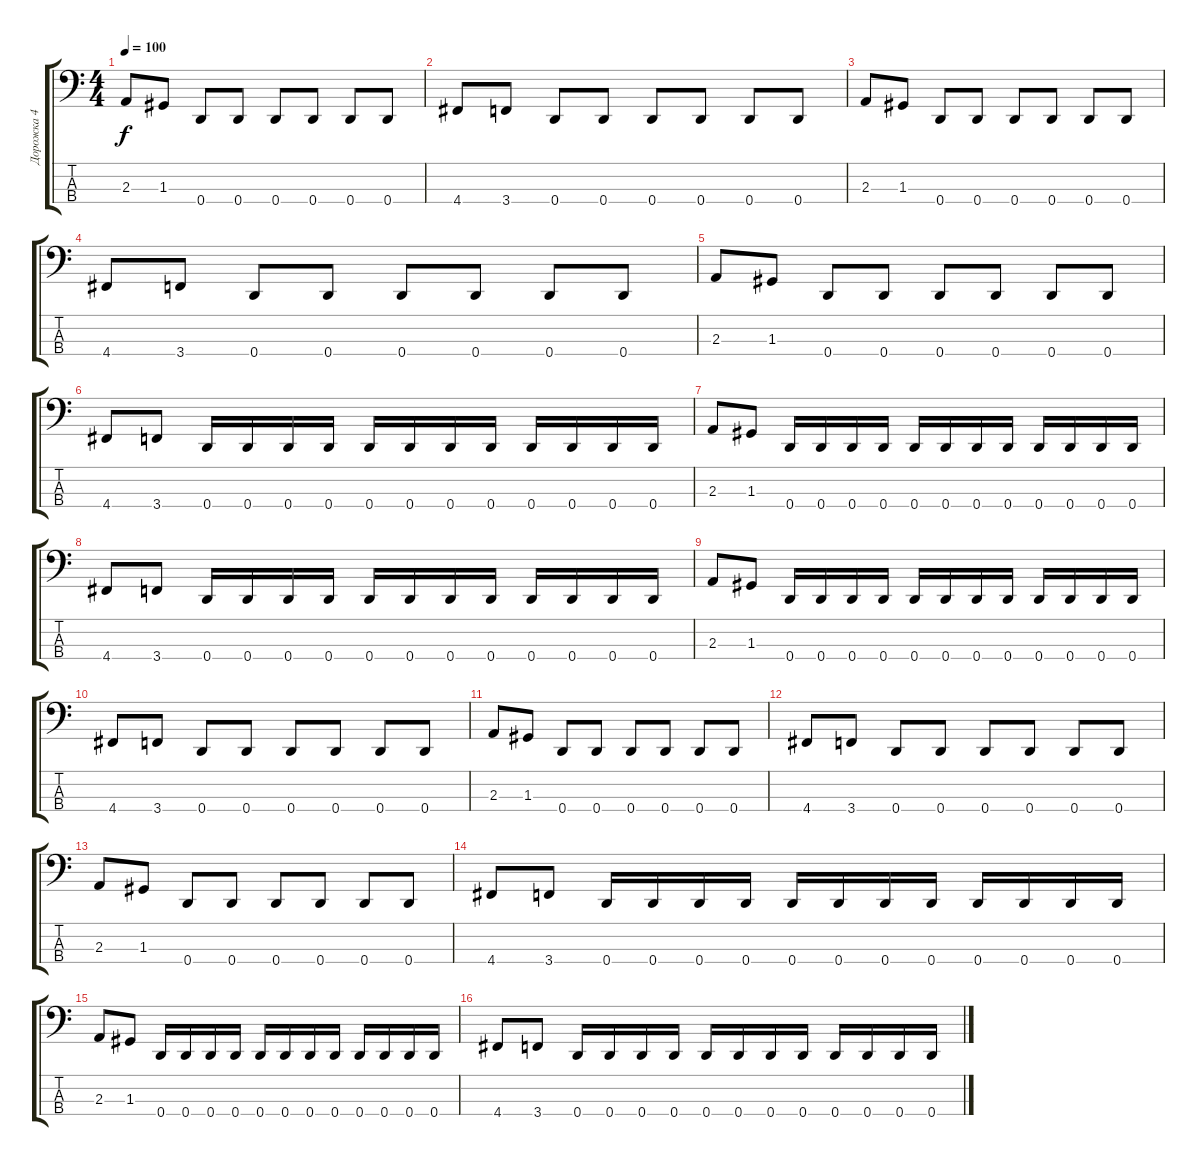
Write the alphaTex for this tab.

\track ("Дорожка 4" "Дорожка 4") {instrument electricbasspick}
\staff {score tabs}
\tuning (F2 C2 G1 D1) {hide}
\ts (4 4)
\tempo 100
\clef f4
\ks c
2.3.8{dy f} 1.3.8 0.4.8 0.4.8 0.4.8 0.4.8 0.4.8 0.4.8 |
4.4.8 3.4.8 0.4.8 0.4.8 0.4.8 0.4.8 0.4.8 0.4.8 |
2.3.8 1.3.8 0.4.8 0.4.8 0.4.8 0.4.8 0.4.8 0.4.8 |
4.4.8 3.4.8 0.4.8 0.4.8 0.4.8 0.4.8 0.4.8 0.4.8 |
2.3.8 1.3.8 0.4.8 0.4.8 0.4.8 0.4.8 0.4.8 0.4.8 |
4.4.8 3.4.8 0.4.16 0.4.16 0.4.16 0.4.16 0.4.16 0.4.16 0.4.16 0.4.16 0.4.16 0.4.16 0.4.16 0.4.16 |
2.3.8 1.3.8 0.4.16 0.4.16 0.4.16 0.4.16 0.4.16 0.4.16 0.4.16 0.4.16 0.4.16 0.4.16 0.4.16 0.4.16 |
4.4.8 3.4.8 0.4.16 0.4.16 0.4.16 0.4.16 0.4.16 0.4.16 0.4.16 0.4.16 0.4.16 0.4.16 0.4.16 0.4.16 |
2.3.8 1.3.8 0.4.16 0.4.16 0.4.16 0.4.16 0.4.16 0.4.16 0.4.16 0.4.16 0.4.16 0.4.16 0.4.16 0.4.16 |
4.4.8 3.4.8 0.4.8 0.4.8 0.4.8 0.4.8 0.4.8 0.4.8 |
2.3.8 1.3.8 0.4.8 0.4.8 0.4.8 0.4.8 0.4.8 0.4.8 |
4.4.8 3.4.8 0.4.8 0.4.8 0.4.8 0.4.8 0.4.8 0.4.8 |
2.3.8 1.3.8 0.4.8 0.4.8 0.4.8 0.4.8 0.4.8 0.4.8 |
4.4.8 3.4.8 0.4.16 0.4.16 0.4.16 0.4.16 0.4.16 0.4.16 0.4.16 0.4.16 0.4.16 0.4.16 0.4.16 0.4.16 |
2.3.8 1.3.8 0.4.16 0.4.16 0.4.16 0.4.16 0.4.16 0.4.16 0.4.16 0.4.16 0.4.16 0.4.16 0.4.16 0.4.16 |
4.4.8 3.4.8 0.4.16 0.4.16 0.4.16 0.4.16 0.4.16 0.4.16 0.4.16 0.4.16 0.4.16 0.4.16 0.4.16 0.4.16
